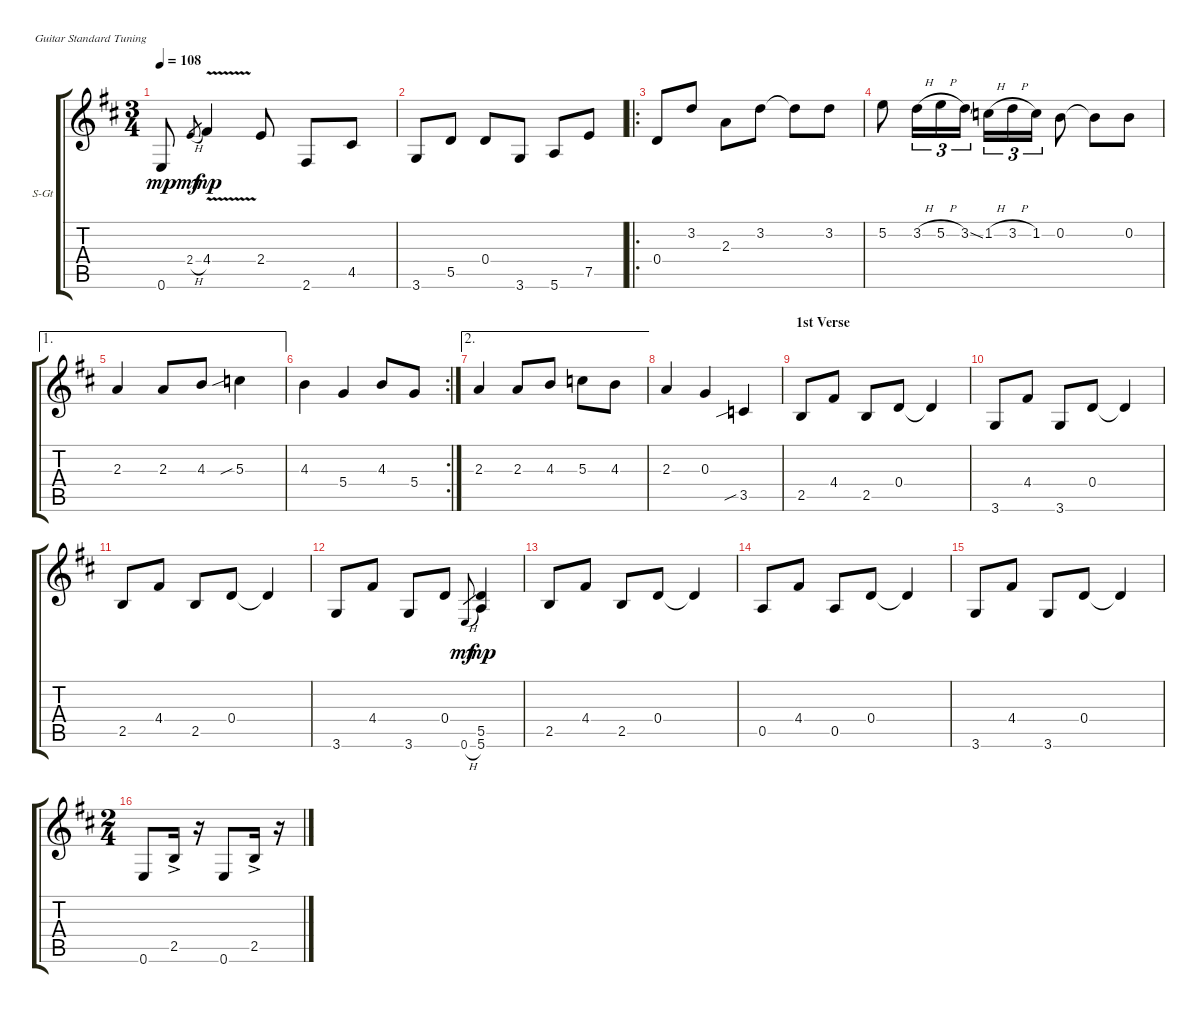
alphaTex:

\bracketExtendMode groupsimilarinstruments
\firstSystemTrackNameOrientation horizontal
\otherSystemsTrackNameOrientation horizontal
\track ("Gtr 1" "S-Gt") {instrument acousticguitarsteel}
\staff {score tabs}
\tuning (E4 B3 G3 D3 A2 E2)
\ts (3 4)
\tempo 108
\clef g2
\ks d
0.6.8{dy mp} 2.4{h}.8{gr dy mf} 4.4{v}.4{dy mp} 2.4.8 2.6.8 4.5.8 |
3.6.8 5.5.8 0.4.8 3.6.8 5.6.8 7.5.8 |
\ro
0.4.8 3.2.8 2.3.8 3.2.8 3.2{t}.8 3.2.8 |
5.2.8 3.2{h}.16{tu (3 2)} 5.2{h}.16{tu (3 2)} 3.2{ss}.16{tu (3 2)} 1.2{h}.16{tu (3 2)} 3.2{h}.16{tu (3 2)} 1.2.16{tu (3 2)} 0.2.8 0.2{t}.8 0.2.8 |
\ae 1
2.3.4 2.3.8 4.3.8 5.3{sib}.4 |
\rc 2
4.3.4 5.4.4 4.3.8 5.4.8 |
\ae 2
2.3.4 2.3.8 4.3.8 5.3.8 4.3.8 |
2.3.4 0.3.4 3.5{sib}.4 |
\section ("" "1st Verse")
2.5.8 4.4.8 2.5.8 0.4.8 0.4{t}.4 |
3.6.8 4.4.8 3.6.8 0.4.8 0.4{t}.4 |
2.5.8 4.4.8 2.5.8 0.4.8 0.4{t}.4 |
3.6.8 4.4.8 3.6.8 0.4.8 0.6{h}.8{gr dy mf} (5.5 5.6).4{dy mp} |
2.5.8 4.4.8 2.5.8 0.4.8 0.4{t}.4 |
0.5.8 4.4.8 0.5.8 0.4.8 0.4{t}.4 |
3.6.8 4.4.8 3.6.8 0.4.8 0.4{t}.4 |
\ts (2 4)
\beaming (8 2 2 2)
0.6.8 2.5{ac}.16 r.16 0.6.8 2.5{ac}.16 r.16
